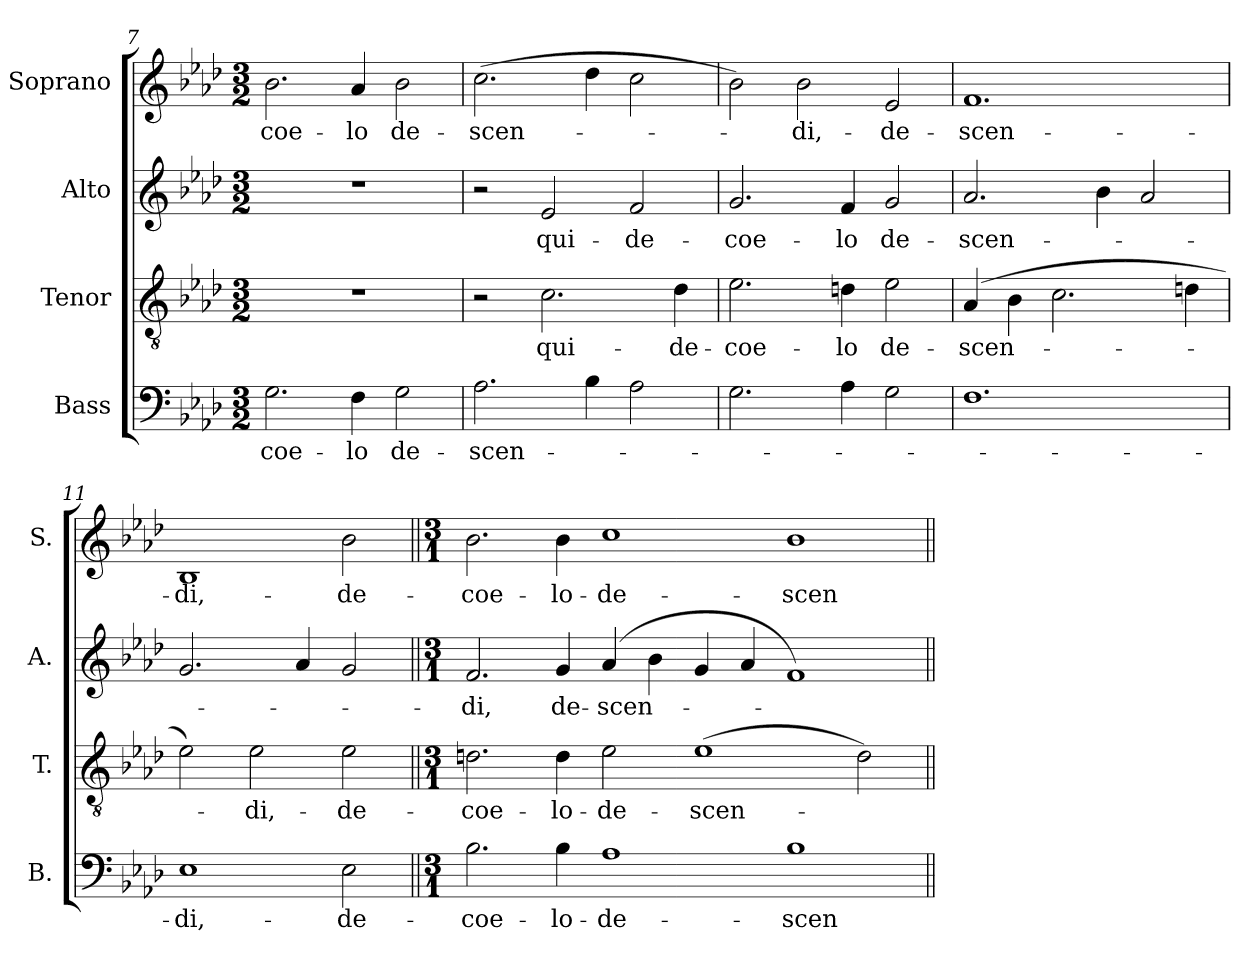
**kern	**text	**kern	**text	**kern	**text	**kern	**text
*part4	*part4	*part3	*part3	*part2	*part2	*part1	*part1
*staff4	*staff4	*staff3	*staff3	*staff2	*staff2	*staff1	*staff1
*I"Bass	*	*I"Tenor	*	*I"Alto	*	*I"Soprano	*
*I'B.	*	*I'T.	*	*I'A.	*	*I'S.	*
!!LO:LB:g=z
*clefF4	*	*clefGv2	*	*clefG2	*	*clefG2	*
*	*	*ITrd7c12	*	*	*	*	*
*k[b-e-a-d-]	*	*k[b-e-a-d-]	*	*k[b-e-a-d-]	*	*k[b-e-a-d-]	*
*A-:	*	*A-:	*	*A-:	*	*A-:	*
*M3/2	*	*M3/2	*	*M3/2	*	*M3/2	*
=7	=7	=7	=7	=7	=7	=7	=7
!	!LO:LY:b:color=#000000	!LO:N:vis=1	!	!LO:N:vis=1	!	!	!
!	!	!	!	!	!	!	!LO:LY:b:color=#000000
2.Gi\	-coe-	1.r	.	1.r	.	2.b-i\	-coe-
!	!LO:LY:b:color=#000000	!	!	!	!	!	!
!	!	!	!	!	!	!	!LO:LY:b:color=#000000
4Fi\	-lo	.	.	.	.	4a-i/	-lo
!	!LO:LY:b:color=#000000	!	!	!	!	!	!
!	!	!	!	!	!	!	!LO:LY:b:color=#000000
2Gi\	de-	.	.	.	.	2b-i\	de-
=8	=8	=8	=8	=8	=8	=8	=8
!	!LO:LY:b:color=#000000	!	!	!	!	!	!
!	!	!	!	!	!	!	!LO:LY:b:color=#000000
2.A-i\	-scen-	2r	.	2r	.	(2.cci\	-scen-
!	!	!	!LO:LY:b:color=#000000	!	!	!	!
!	!	!	!	!	!LO:LY:b:color=#000000	!	!
.	.	2.Ci\	qui-	2e-i/	qui-	.	.
4B-i\	.	.	.	.	.	4dd-i\	.
!	!	!	!	!	!LO:LY:b:color=#000000	!	!
2A-i\	.	.	.	2fi/	-de-	2cci\	.
!	!	!	!LO:LY:b:color=#000000	!	!	!	!
.	.	4D-i\	-de-	.	.	.	.
=9	=9	=9	=9	=9	=9	=9	=9
!	!	!	!LO:LY:b:color=#000000	!	!	!	!
!	!	!	!	!	!LO:LY:b:color=#000000	!	!
2.Gi\	.	2.E-i\	-coe-	2.gi/	-coe-	2b-i\)	.
!	!	!	!	!	!	!	!LO:LY:b:color=#000000
.	.	.	.	.	.	2b-i\	-di,-
!	!	!	!LO:LY:b:color=#000000	!	!	!	!
!	!	!	!	!	!LO:LY:b:color=#000000	!	!
4A-i\	.	4Dni\	-lo	4fi/	-lo	.	.
!	!	!	!LO:LY:b:color=#000000	!	!	!	!
!	!	!	!	!	!LO:LY:b:color=#000000	!	!
!	!	!	!	!	!	!	!LO:LY:b:color=#000000
2Gi\	.	2E-i\	de-	2gi/	de-	2e-i/	-de-
=10	=10	=10	=10	=10	=10	=10	=10
!	!	!	!LO:LY:b:color=#000000	!	!	!	!
!	!	!	!	!	!LO:LY:b:color=#000000	!	!
!	!	!	!	!	!	!	!LO:LY:b:color=#000000
1.Fi	.	(4AA-i/	-scen-	2.a-i/	-scen-	1.fi	-scen-
.	.	4BB-i\	.	.	.	.	.
.	.	2.Ci\	.	.	.	.	.
.	.	.	.	4b-i\	.	.	.
.	.	.	.	2a-i/	.	.	.
.	.	4Dni\	.	.	.	.	.
=11	=11	=11	=11	=11	=11	=11	=11
!	!LO:LY:b:color=#000000	!	!	!	!	!	!
!	!	!	!	!	!	!	!LO:LY:b:color=#000000
1E-i	-di,-	2E-i\)	.	2.gi/	.	1B-i	-di,-
!	!	!	!LO:LY:b:color=#000000	!	!	!	!
.	.	2E-i\	-di,-	.	.	.	.
.	.	.	.	4a-i/	.	.	.
!	!LO:LY:b:color=#000000	!	!	!	!	!	!
!	!	!	!LO:LY:b:color=#000000	!	!	!	!
!	!	!	!	!	!	!	!LO:LY:b:color=#000000
2E-i\	-de-	2E-i\	-de-	2gi/	.	2b-i\	-de-
=12||	=12||	=12||	=12||	=12||	=12||	=12||	=12||
*M3/1	*	*M3/1	*	*M3/1	*	*M3/1	*
!	!LO:LY:b:color=#000000	!	!	!	!	!	!
!	!	!	!LO:LY:b:color=#000000	!	!	!	!
!	!	!	!	!	!LO:LY:b:color=#000000	!	!
!	!	!	!	!	!	!	!LO:LY:b:color=#000000
2.B-i\	-coe-	2.Dni\	-coe-	2.fi/	-di,	2.b-i\	-coe-
!	!LO:LY:b:color=#000000	!	!	!	!	!	!
!	!	!	!LO:LY:b:color=#000000	!	!	!	!
!	!	!	!	!	!LO:LY:b:color=#000000	!	!
!	!	!	!	!	!	!	!LO:LY:b:color=#000000
4B-i\	-lo-	4Di\	-lo-	4gi/	de-	4b-i\	-lo-
!	!LO:LY:b:color=#000000	!	!	!	!	!	!
!	!	!	!LO:LY:b:color=#000000	!	!	!	!
!	!	!	!	!	!LO:LY:b:color=#000000	!	!
!	!	!	!	!	!	!	!LO:LY:b:color=#000000
1A-i	-de-	2E-i\	-de-	(4a-i/	-scen-	1cci	-de-
.	.	.	.	4b-i\	.	.	.
!	!	!	!LO:LY:b:color=#000000	!	!	!	!
.	.	(1E-i	-scen-	4gi/	.	.	.
.	.	.	.	4a-i/	.	.	.
!	!LO:LY:b:color=#000000	!	!	!	!	!	!
!	!	!	!	!	!	!	!LO:LY:b:color=#000000
1B-i	-scen-	.	.	1fi)	.	1b-i	-scen-
.	.	2Di\)	.	.	.	.	.
=||	=||	=||	=||	=||	=||	=||	=||
*-	*-	*-	*-	*-	*-	*-	*-
